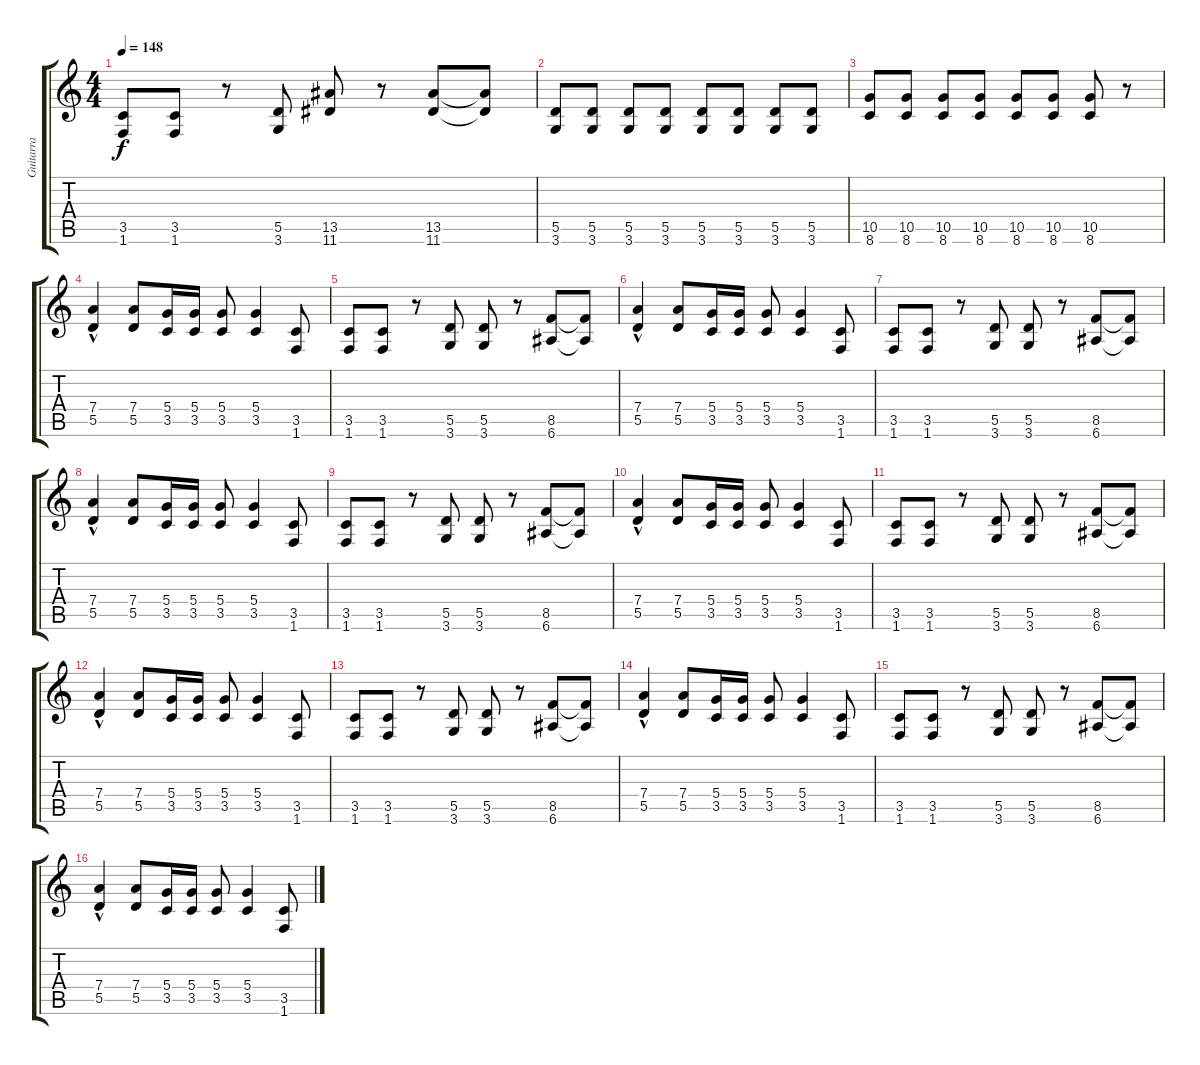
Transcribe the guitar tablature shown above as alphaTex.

\track ("Guitarra" "Guitarra") {instrument electricguitarclean}
\staff {score tabs}
\tuning (E4 B3 G3 D3 A2 E2) {hide}
\ts (4 4)
\tempo 148
\clef g2
\ks c
(3.5 1.6).8{dy f} (3.5 1.6).8 r.8 (5.5 3.6).8 (13.5 11.6).8 r.8 (13.5 11.6).8{instrument distortionguitar} (13.5{t} 11.6{t}).8 |
(5.5 3.6).8 (5.5 3.6).8 (5.5 3.6).8 (5.5 3.6).8 (5.5 3.6).8 (5.5 3.6).8 (5.5 3.6).8 (5.5 3.6).8 |
(10.5 8.6).8 (10.5 8.6).8 (10.5 8.6).8 (10.5 8.6).8 (10.5 8.6).8 (10.5 8.6).8 (10.5 8.6).8 r.8 |
(7.4{hac} 5.5).4{instrument electricguitarclean} (7.4 5.5).8 (5.4 3.5).16 (5.4 3.5).16 (5.4 3.5).8 (5.4 3.5).4 (3.5 1.6).8 |
(3.5 1.6).8 (3.5 1.6).8 r.8 (5.5 3.6).8 (5.5 3.6).8 r.8 (8.5 6.6).8 (8.5{t} 6.6{t}).8 |
(7.4{hac} 5.5).4 (7.4 5.5).8 (5.4 3.5).16 (5.4 3.5).16 (5.4 3.5).8 (5.4 3.5).4 (3.5 1.6).8 |
(3.5 1.6).8 (3.5 1.6).8 r.8 (5.5 3.6).8 (5.5 3.6).8 r.8 (8.5 6.6).8 (8.5{t} 6.6{t}).8 |
(7.4{hac} 5.5).4 (7.4 5.5).8 (5.4 3.5).16 (5.4 3.5).16 (5.4 3.5).8 (5.4 3.5).4 (3.5 1.6).8 |
(3.5 1.6).8 (3.5 1.6).8 r.8 (5.5 3.6).8 (5.5 3.6).8 r.8 (8.5 6.6).8 (8.5{t} 6.6{t}).8 |
(7.4{hac} 5.5).4 (7.4 5.5).8 (5.4 3.5).16 (5.4 3.5).16 (5.4 3.5).8 (5.4 3.5).4 (3.5 1.6).8 |
(3.5 1.6).8 (3.5 1.6).8 r.8 (5.5 3.6).8 (5.5 3.6).8 r.8 (8.5 6.6).8 (8.5{t} 6.6{t}).8 |
(7.4{hac} 5.5).4 (7.4 5.5).8 (5.4 3.5).16 (5.4 3.5).16 (5.4 3.5).8 (5.4 3.5).4 (3.5 1.6).8 |
(3.5 1.6).8 (3.5 1.6).8 r.8 (5.5 3.6).8 (5.5 3.6).8 r.8 (8.5 6.6).8 (8.5{t} 6.6{t}).8 |
(7.4{hac} 5.5).4 (7.4 5.5).8 (5.4 3.5).16 (5.4 3.5).16 (5.4 3.5).8 (5.4 3.5).4 (3.5 1.6).8 |
(3.5 1.6).8 (3.5 1.6).8 r.8 (5.5 3.6).8 (5.5 3.6).8 r.8 (8.5 6.6).8 (8.5{t} 6.6{t}).8 |
(7.4{hac} 5.5).4 (7.4 5.5).8 (5.4 3.5).16 (5.4 3.5).16 (5.4 3.5).8 (5.4 3.5).4 (3.5 1.6).8
